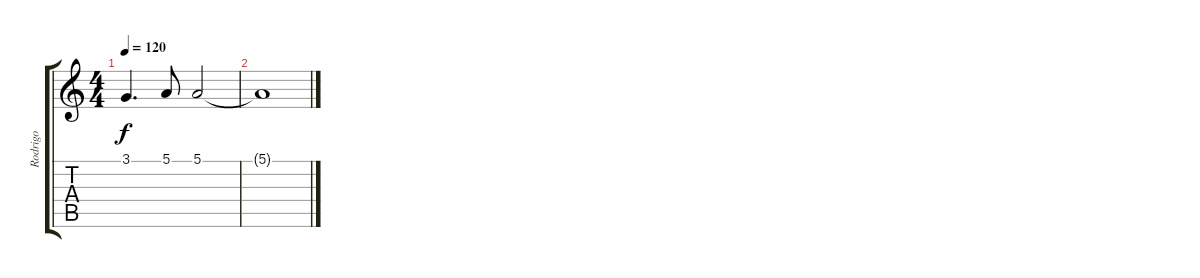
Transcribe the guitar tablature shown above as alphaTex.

\track ("Rodrigo" "Rodrigo") {instrument violin}
\staff {score tabs}
\tuning (E4 B3 G3 D3 A2 E2) {hide}
\ts (4 4)
\tempo 120
\clef g2
\ks c
3.1.4{d dy f} 5.1.8 5.1.2 |
5.1{t}.1
